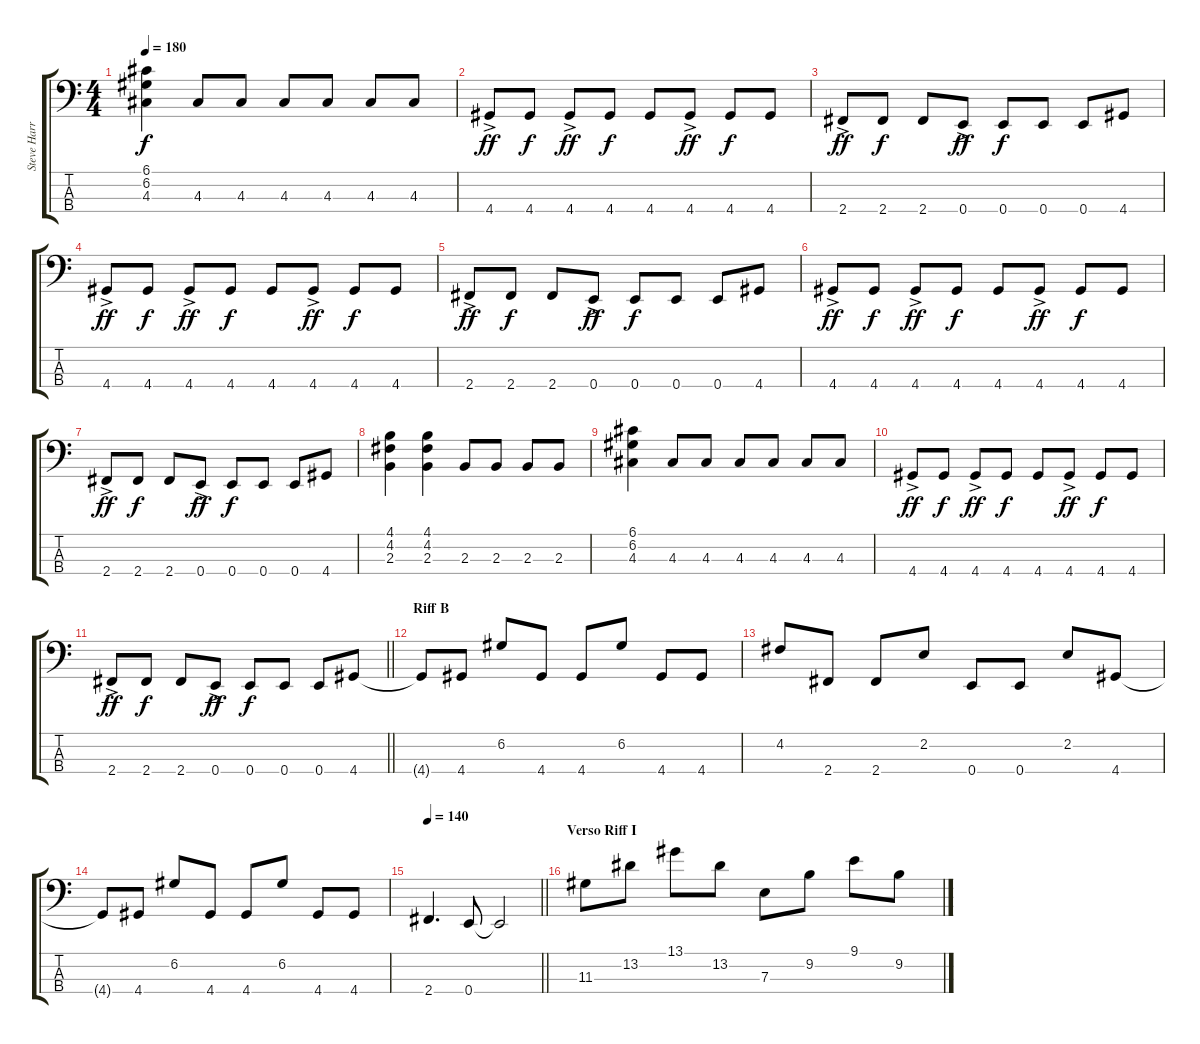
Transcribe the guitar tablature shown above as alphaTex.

\track ("Steve Harris" "Steve Harr") {instrument electricbassfinger}
\staff {score tabs}
\tuning (G2 D2 A1 E1) {hide}
\ts (4 4)
\tempo 180
\clef f4
\ks c
(6.1 6.2 4.3).4{dy f} 4.3.8 4.3.8 4.3.8 4.3.8 4.3.8 4.3.8 |
4.4{ac}.8{dy ff} 4.4.8{dy f} 4.4{ac}.8{dy ff} 4.4.8{dy f} 4.4.8 4.4{ac}.8{dy ff} 4.4.8{dy f} 4.4.8 |
2.4{ac}.8{dy ff} 2.4.8{dy f} 2.4.8 0.4{ac}.8{dy ff} 0.4.8{dy f} 0.4.8 0.4.8 4.4.8 |
4.4{ac}.8{dy ff} 4.4.8{dy f} 4.4{ac}.8{dy ff} 4.4.8{dy f} 4.4.8 4.4{ac}.8{dy ff} 4.4.8{dy f} 4.4.8 |
2.4{ac}.8{dy ff} 2.4.8{dy f} 2.4.8 0.4{ac}.8{dy ff} 0.4.8{dy f} 0.4.8 0.4.8 4.4.8 |
4.4{ac}.8{dy ff} 4.4.8{dy f} 4.4{ac}.8{dy ff} 4.4.8{dy f} 4.4.8 4.4{ac}.8{dy ff} 4.4.8{dy f} 4.4.8 |
2.4{ac}.8{dy ff} 2.4.8{dy f} 2.4.8 0.4{ac}.8{dy ff} 0.4.8{dy f} 0.4.8 0.4.8 4.4.8 |
(4.1 4.2 2.3).4 (4.1 4.2 2.3).4 2.3.8 2.3.8 2.3.8 2.3.8 |
(6.1 6.2 4.3).4 4.3.8 4.3.8 4.3.8 4.3.8 4.3.8 4.3.8 |
4.4{ac}.8{dy ff} 4.4.8{dy f} 4.4{ac}.8{dy ff} 4.4.8{dy f} 4.4.8 4.4{ac}.8{dy ff} 4.4.8{dy f} 4.4.8 |
\barLineRight lightlight
2.4{ac}.8{dy ff} 2.4.8{dy f} 2.4.8 0.4{ac}.8{dy ff} 0.4.8{dy f} 0.4.8 0.4.8 4.4.8 |
\section ("" "Riff B")
4.4{t}.8 4.4.8 6.2.8 4.4.8 4.4.8 6.2.8 4.4.8 4.4.8 |
4.2.8 2.4.8 2.4.8 2.2.8 0.4.8 0.4.8 2.2.8 4.4.8 |
4.4{t}.8 4.4.8 6.2.8 4.4.8 4.4.8 6.2.8 4.4.8 4.4.8 |
\tempo 140
\barLineRight lightlight
2.4.4{d} 0.4.8 0.4{t}.2 |
\section ("" "Verso Riff I")
11.3.8 13.2.8 13.1.8 13.2.8 7.3.8 9.2.8 9.1.8 9.2.8
